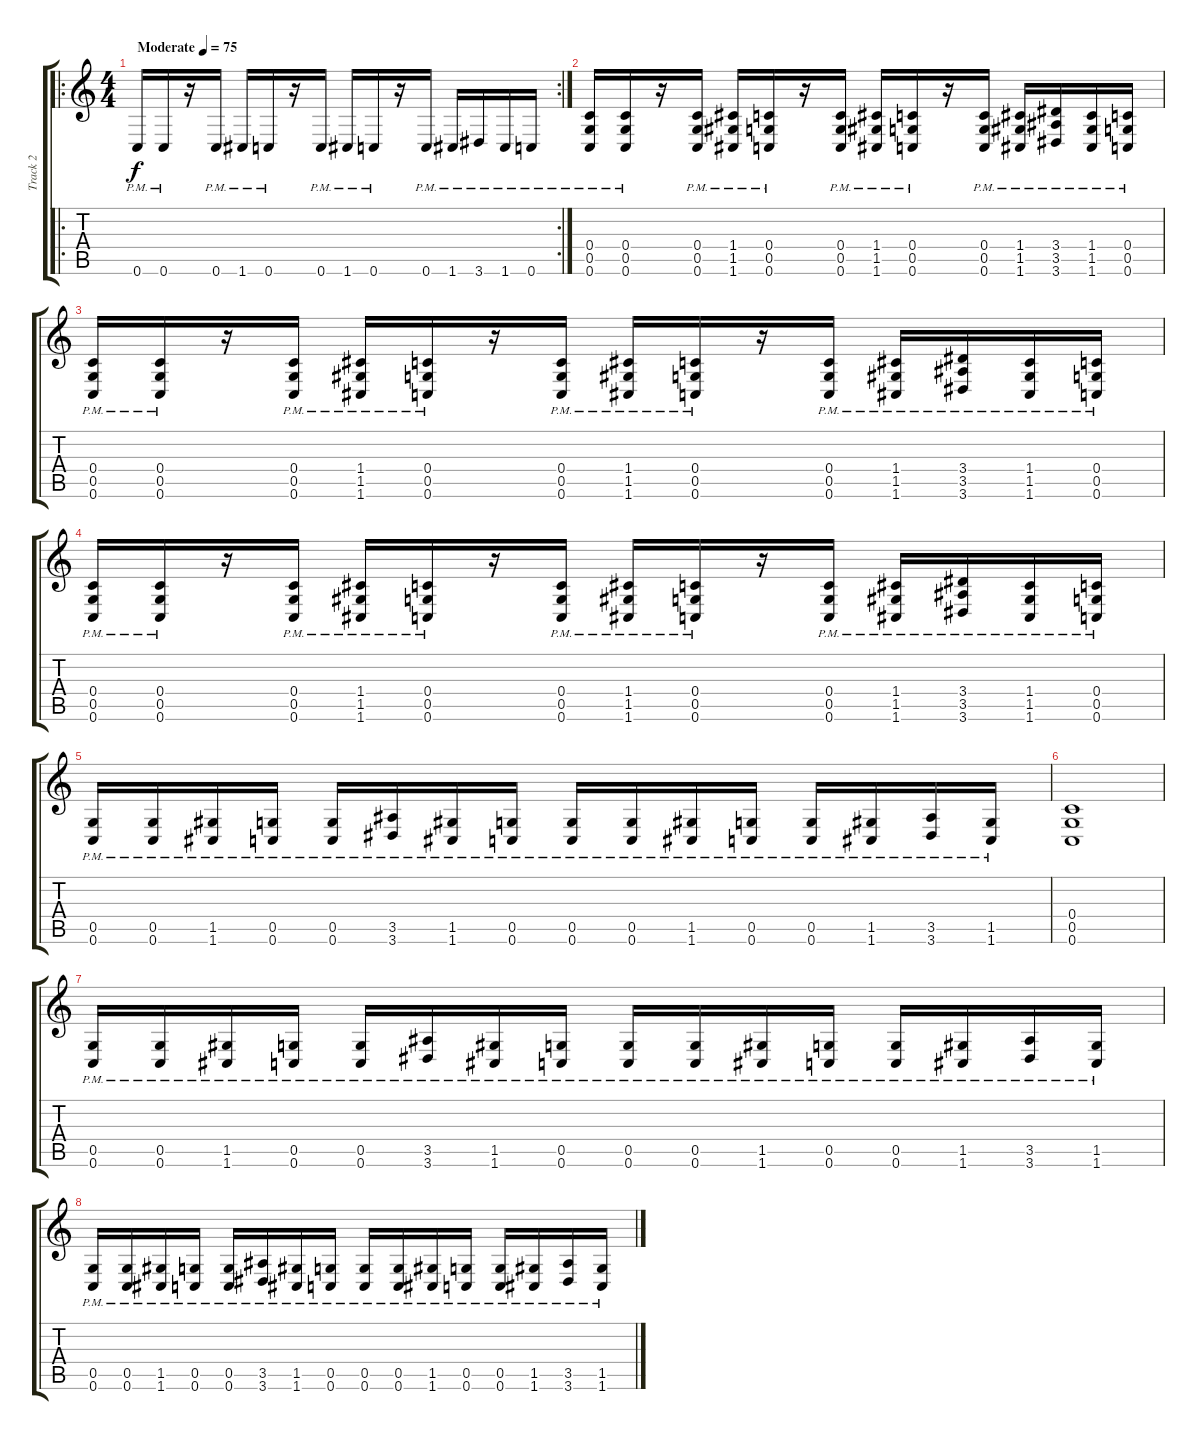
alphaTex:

\track ("Track 2" "Track 2") {instrument distortionguitar}
\staff {score tabs}
\tuning (D4 A3 F3 C3 G2 C2) {hide}
\ro
\rc 2
\ts (4 4)
\tempo (75 "Moderate")
\clef g2
\ks c
0.6{pm}.16{dy f instrument distortionguitar} 0.6{pm}.16 r.16 0.6{pm}.16 1.6{pm}.16 0.6{pm}.16 r.16 0.6{pm}.16 1.6{pm}.16 0.6{pm}.16 r.16 0.6{pm}.16 1.6{pm}.16 3.6{pm}.16 1.6{pm}.16 0.6{pm}.16 |
(0.4{pm} 0.5{pm} 0.6{pm}).16 (0.4{pm} 0.5{pm} 0.6{pm}).16 r.16 (0.4{pm} 0.5{pm} 0.6{pm}).16 (1.4{pm} 1.5{pm} 1.6{pm}).16 (0.4{pm} 0.5{pm} 0.6{pm}).16 r.16 (0.4{pm} 0.5{pm} 0.6{pm}).16 (1.4{pm} 1.5{pm} 1.6{pm}).16 (0.4{pm} 0.5{pm} 0.6{pm}).16 r.16 (0.4{pm} 0.5{pm} 0.6{pm}).16 (1.4{pm} 1.5{pm} 1.6{pm}).16 (3.4{pm} 3.5{pm} 3.6{pm}).16 (1.4{pm} 1.5{pm} 1.6{pm}).16 (0.4{pm} 0.5{pm} 0.6{pm}).16 |
(0.4{pm} 0.5{pm} 0.6{pm}).16 (0.4{pm} 0.5{pm} 0.6{pm}).16 r.16 (0.4{pm} 0.5{pm} 0.6{pm}).16 (1.4{pm} 1.5{pm} 1.6{pm}).16 (0.4{pm} 0.5{pm} 0.6{pm}).16 r.16 (0.4{pm} 0.5{pm} 0.6{pm}).16 (1.4{pm} 1.5{pm} 1.6{pm}).16 (0.4{pm} 0.5{pm} 0.6{pm}).16 r.16 (0.4{pm} 0.5{pm} 0.6{pm}).16 (1.4{pm} 1.5{pm} 1.6{pm}).16 (3.4{pm} 3.5{pm} 3.6{pm}).16 (1.4{pm} 1.5{pm} 1.6{pm}).16 (0.4{pm} 0.5{pm} 0.6{pm}).16 |
(0.4{pm} 0.5{pm} 0.6{pm}).16 (0.4{pm} 0.5{pm} 0.6{pm}).16 r.16 (0.4{pm} 0.5{pm} 0.6{pm}).16 (1.4{pm} 1.5{pm} 1.6{pm}).16 (0.4{pm} 0.5{pm} 0.6{pm}).16 r.16 (0.4{pm} 0.5{pm} 0.6{pm}).16 (1.4{pm} 1.5{pm} 1.6{pm}).16 (0.4{pm} 0.5{pm} 0.6{pm}).16 r.16 (0.4{pm} 0.5{pm} 0.6{pm}).16 (1.4{pm} 1.5{pm} 1.6{pm}).16 (3.4{pm} 3.5{pm} 3.6{pm}).16 (1.4{pm} 1.5{pm} 1.6{pm}).16 (0.4{pm} 0.5{pm} 0.6{pm}).16 |
(0.5 0.6{pm}).16 (0.5 0.6{pm}).16 (1.5 1.6{pm}).16 (0.5 0.6{pm}).16 (0.5 0.6{pm}).16 (3.5 3.6{pm}).16 (1.5 1.6{pm}).16 (0.5 0.6{pm}).16 (0.5 0.6{pm}).16 (0.5 0.6{pm}).16 (1.5 1.6{pm}).16 (0.5 0.6{pm}).16 (0.5 0.6{pm}).16 (1.5 1.6{pm}).16 (3.5 3.6{pm}).16 (1.5 1.6{pm}).16 |
(0.4 0.5 0.6).1 |
(0.5 0.6{pm}).16 (0.5 0.6{pm}).16 (1.5 1.6{pm}).16 (0.5 0.6{pm}).16 (0.5 0.6{pm}).16 (3.5 3.6{pm}).16 (1.5 1.6{pm}).16 (0.5 0.6{pm}).16 (0.5 0.6{pm}).16 (0.5 0.6{pm}).16 (1.5 1.6{pm}).16 (0.5 0.6{pm}).16 (0.5 0.6{pm}).16 (1.5 1.6{pm}).16 (3.5 3.6{pm}).16 (1.5 1.6{pm}).16 |
(0.5 0.6{pm}).16 (0.5 0.6{pm}).16 (1.5 1.6{pm}).16 (0.5 0.6{pm}).16 (0.5 0.6{pm}).16 (3.5 3.6{pm}).16 (1.5 1.6{pm}).16 (0.5 0.6{pm}).16 (0.5 0.6{pm}).16 (0.5 0.6{pm}).16 (1.5 1.6{pm}).16 (0.5 0.6{pm}).16 (0.5 0.6{pm}).16 (1.5 1.6{pm}).16 (3.5 3.6{pm}).16 (1.5 1.6{pm}).16
